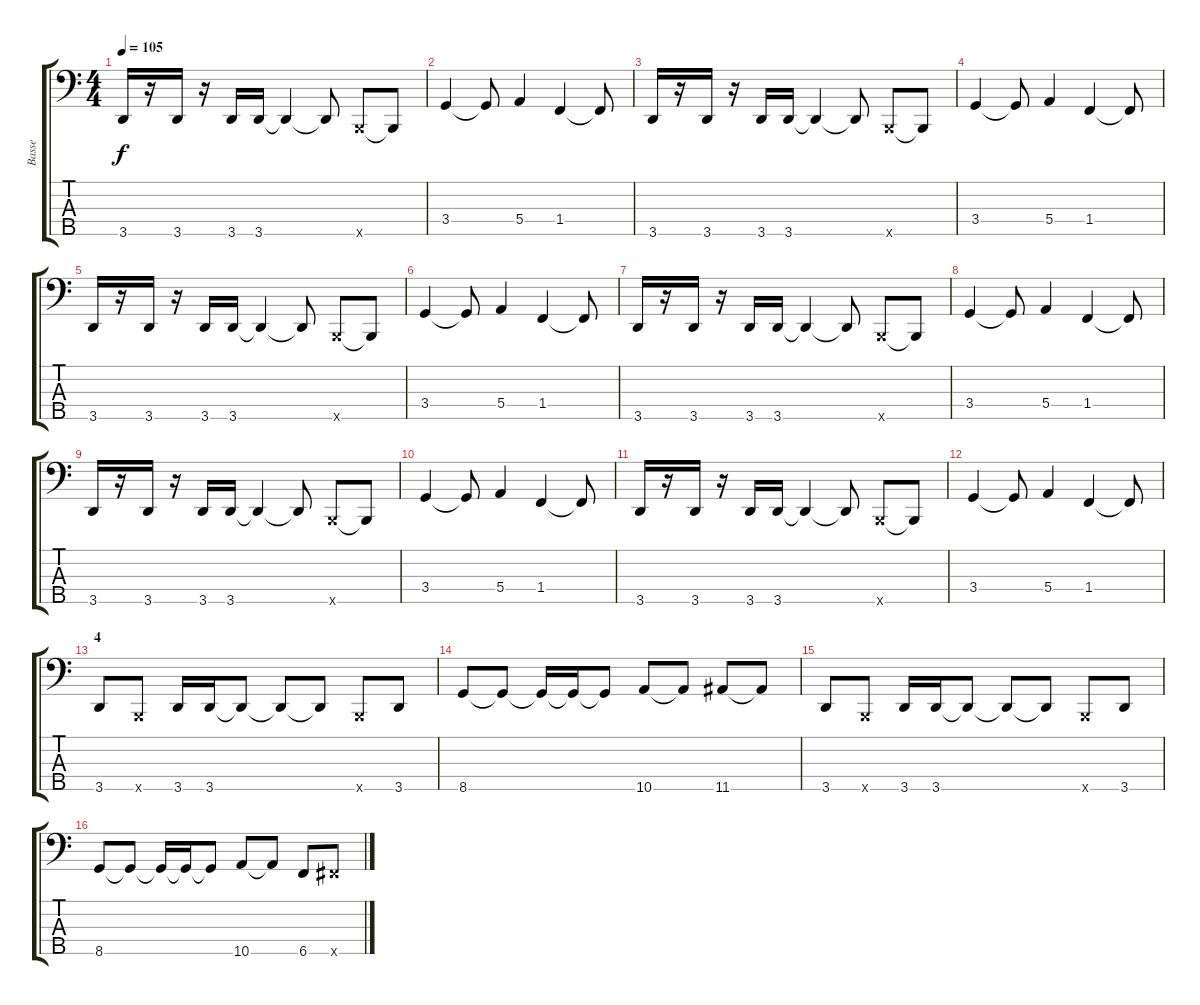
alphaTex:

\track ("Basse" "Basse") {instrument electricbassfinger}
\staff {score tabs}
\tuning (G2 D2 A1 E1 B0) {hide}
\ts (4 4)
\tempo 105
\clef f4
\ks c
3.5.16{dy f} r.16 3.5.16 r.16 3.5.16 3.5.16 3.5{t}.4 3.5{t}.8 0.5{x}.8 0.5{t}.8 |
3.4.4 3.4{t}.8 5.4.4 1.4.4 1.4{t}.8 |
3.5.16 r.16 3.5.16 r.16 3.5.16 3.5.16 3.5{t}.4 3.5{t}.8 0.5{x}.8 0.5{t}.8 |
3.4.4 3.4{t}.8 5.4.4 1.4.4 1.4{t}.8 |
3.5.16 r.16 3.5.16 r.16 3.5.16 3.5.16 3.5{t}.4 3.5{t}.8 0.5{x}.8 0.5{t}.8 |
3.4.4 3.4{t}.8 5.4.4 1.4.4 1.4{t}.8 |
3.5.16 r.16 3.5.16 r.16 3.5.16 3.5.16 3.5{t}.4 3.5{t}.8 0.5{x}.8 0.5{t}.8 |
3.4.4 3.4{t}.8 5.4.4 1.4.4 1.4{t}.8 |
3.5.16 r.16 3.5.16 r.16 3.5.16 3.5.16 3.5{t}.4 3.5{t}.8 0.5{x}.8 0.5{t}.8 |
3.4.4 3.4{t}.8 5.4.4 1.4.4 1.4{t}.8 |
3.5.16 r.16 3.5.16 r.16 3.5.16 3.5.16 3.5{t}.4 3.5{t}.8 0.5{x}.8 0.5{t}.8 |
3.4.4 3.4{t}.8 5.4.4 1.4.4 1.4{t}.8 |
\section ("" "4")
3.5.8 0.5{x}.8 3.5.16 3.5.16 3.5{t}.8 3.5{t}.8 3.5{t}.8 0.5{x}.8 3.5.8 |
8.5.8 8.5{t}.8 8.5{t}.16 8.5{t}.16 8.5{t}.8 10.5.8 10.5{t}.8 11.5.8 11.5{t}.8 |
3.5.8 0.5{x}.8 3.5.16 3.5.16 3.5{t}.8 3.5{t}.8 3.5{t}.8 0.5{x}.8 3.5.8 |
8.5.8 8.5{t}.8 8.5{t}.16 8.5{t}.16 8.5{t}.8 10.5.8 10.5{t}.8 6.5.8 7.5{x}.8
